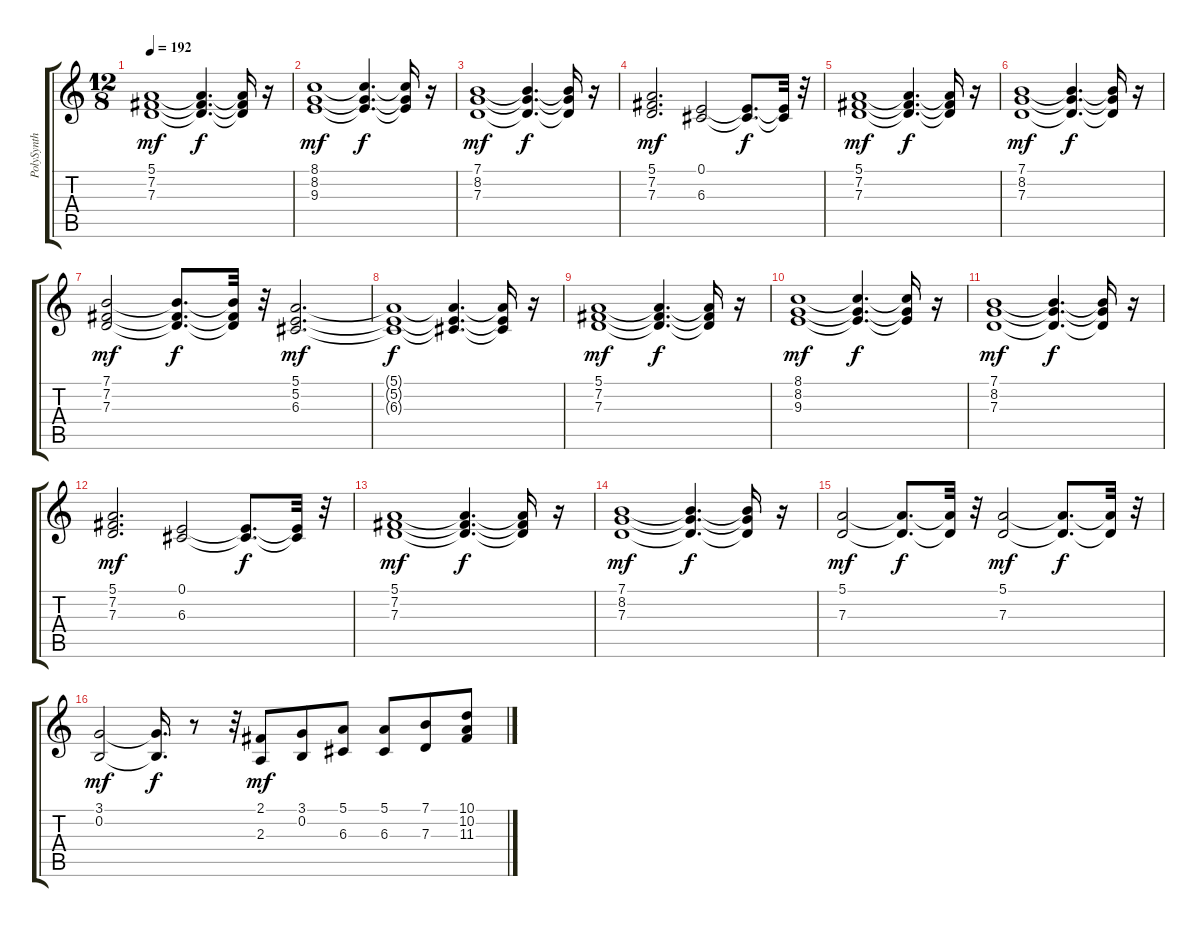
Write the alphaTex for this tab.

\track ("PolySynth" "PolySynth") {instrument pad3polysynth}
\staff {score tabs}
\tuning (E4 B3 G3 D3 A2 E2) {hide}
\ts (12 8)
\tempo 192
\clef g2
\ks c
(5.1 7.2 7.3).1{dy mf} (5.1{t} 7.2{t} 7.3{t}).4{d dy f} (5.1{t} 7.2{t} 7.3{t}).16 r.16 |
(8.1 8.2 9.3).1{dy mf} (8.1{t} 8.2{t} 9.3{t}).4{d dy f} (8.1{t} 8.2{t} 9.3{t}).16 r.16 |
(7.1 8.2 7.3).1{dy mf} (7.1{t} 8.2{t} 7.3{t}).4{d dy f} (7.1{t} 8.2{t} 7.3{t}).16 r.16 |
(5.1 7.2 7.3).2{d dy mf} (0.1 6.3).2 (0.1{t} 6.3{t}).8{d dy f} (0.1{t} 6.3{t}).32 r.32 |
(5.1 7.2 7.3).1{dy mf} (5.1{t} 7.2{t} 7.3{t}).4{d dy f} (5.1{t} 7.2{t} 7.3{t}).16 r.16 |
(7.1 8.2 7.3).1{dy mf} (7.1{t} 8.2{t} 7.3{t}).4{d dy f} (7.1{t} 8.2{t} 7.3{t}).16 r.16 |
(7.1 7.2 7.3).2{dy mf} (7.1{t} 7.2{t} 7.3{t}).8{d dy f} (7.1{t} 7.2{t} 7.3{t}).32 r.32 (5.1 5.2 6.3).2{d dy mf} |
(5.1{t} 5.2{t} 6.3{t}).1{dy f} (5.1{t} 5.2{t} 6.3{t}).4{d} (5.1{t} 5.2{t} 6.3{t}).16 r.16 |
(5.1 7.2 7.3).1{dy mf} (5.1{t} 7.2{t} 7.3{t}).4{d dy f} (5.1{t} 7.2{t} 7.3{t}).16 r.16 |
(8.1 8.2 9.3).1{dy mf} (8.1{t} 8.2{t} 9.3{t}).4{d dy f} (8.1{t} 8.2{t} 9.3{t}).16 r.16 |
(7.1 8.2 7.3).1{dy mf} (7.1{t} 8.2{t} 7.3{t}).4{d dy f} (7.1{t} 8.2{t} 7.3{t}).16 r.16 |
(5.1 7.2 7.3).2{d dy mf} (0.1 6.3).2 (0.1{t} 6.3{t}).8{d dy f} (0.1{t} 6.3{t}).32 r.32 |
(5.1 7.2 7.3).1{dy mf} (5.1{t} 7.2{t} 7.3{t}).4{d dy f} (5.1{t} 7.2{t} 7.3{t}).16 r.16 |
(7.1 8.2 7.3).1{dy mf} (7.1{t} 8.2{t} 7.3{t}).4{d dy f} (7.1{t} 8.2{t} 7.3{t}).16 r.16 |
(5.1 7.3).2{dy mf} (5.1{t} 7.3{t}).8{d dy f} (5.1{t} 7.3{t}).32 r.32 (5.1 7.3).2{dy mf} (5.1{t} 7.3{t}).8{d dy f} (5.1{t} 7.3{t}).32 r.32 |
(3.1 0.2).2{dy mf} (3.1{t} 0.2{t}).16{d dy f} r.8 r.32 (2.1 2.3).8{dy mf} (3.1 0.2).8 (5.1 6.3).8 (5.1 6.3).8 (7.1 7.3).8 (10.1 10.2 11.3).8
